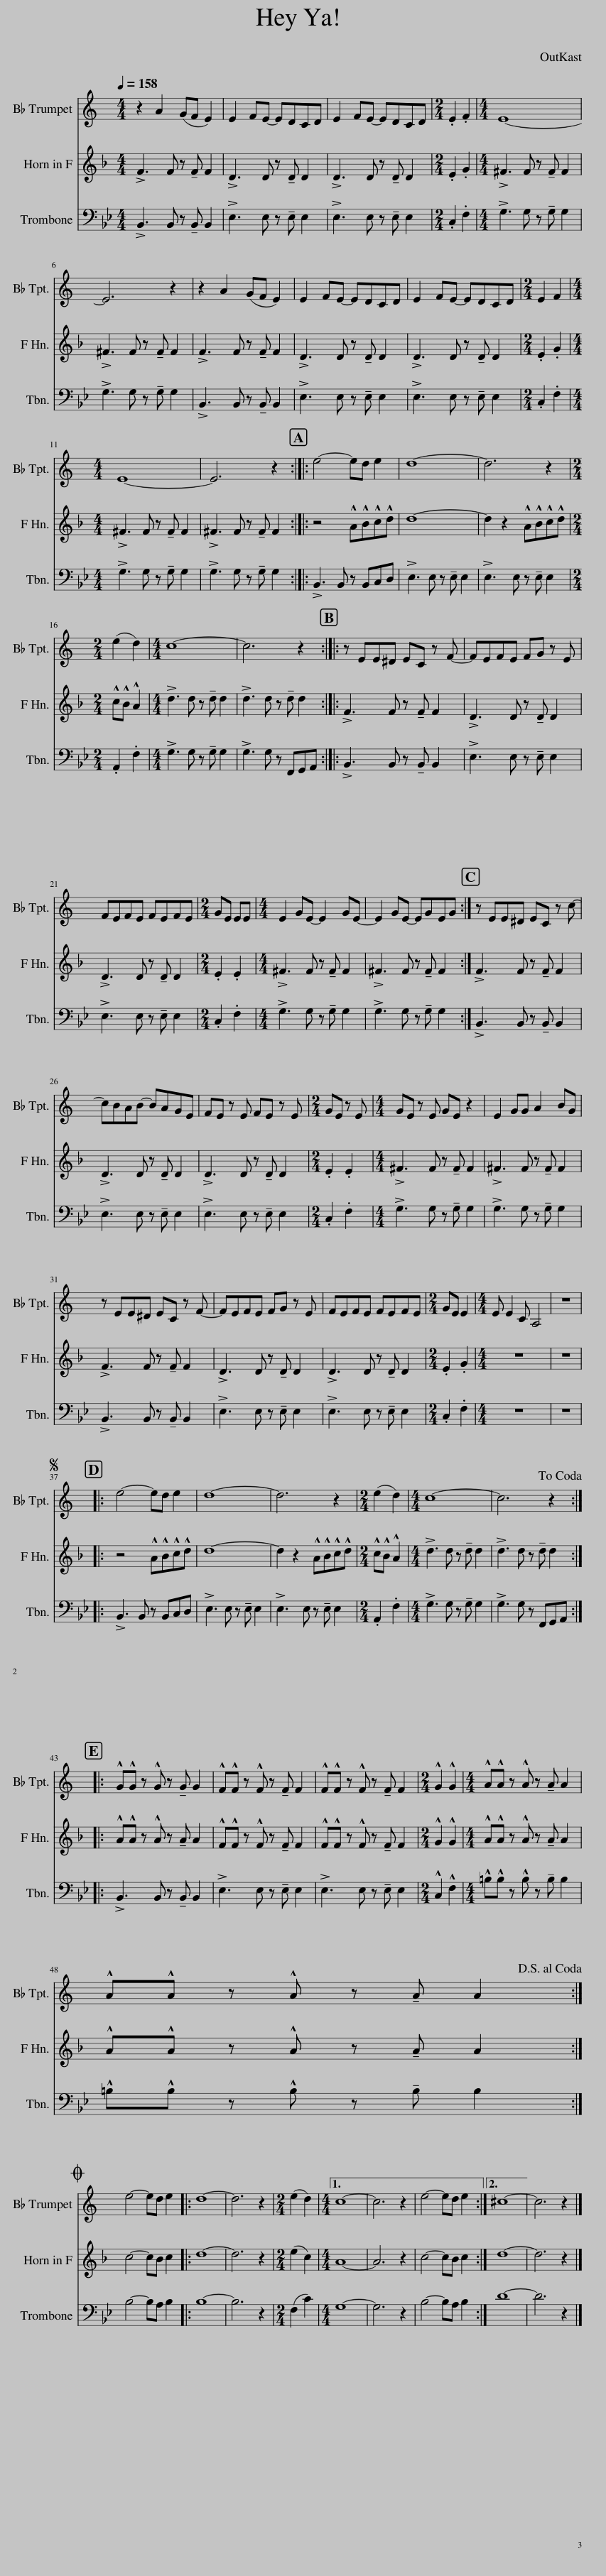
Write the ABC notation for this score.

X:1
%%score 1 2 3
L:1/8
Q:1/4=158
M:4/4
I:linebreak $
K:Bb
V:1 treble transpose=-2
V:2 treble transpose=-7
V:3 bass
V:1
[K:C] z2 A2 (GF E2) | E2 FE- EDCD | E2 FE- EDCD |[M:2/4] .E2 .F2 |[M:4/4] E8- |$ %5
 E6 z2 | z2 A2 (GF E2) | E2 FE- EDCD | E2 FE- EDCD |[M:2/4] E2 F2 |$ %10
[M:4/4] E8- | E6 z2 :: e4- ed e2 | d8- | d6 z2 |$ %15
[M:2/4] (e2 d2) |[M:4/4] c8- | c6 z2 :: z EE^D EC z F- | FEFE FG z E |$ %20
 FEFE FEFE |[M:2/4] GE EE |[M:4/4] E2 GE- E2 GE- | E2 GE- EGEG :| z EE^D EC z c- |$ %25
 cBAB- BAGE | FE z E FE z E |[M:2/4] GE z E |[M:4/4] GE z E GE z2 | E2 GG A2 BG |$ %30
 z EE^D EC z F- | FEFE FG z E | FEFE FEFE |[M:2/4] GE E2 |[M:4/4] E E2 C A,4 | %35
 z8 |:$S e4- ed e2 | d8- | d6 z2 |[M:2/4] (e2 d2) | %40
[M:4/4] c8- | c6 z2!dacoda! ::$ !^!G!^!G z !^!G z !tenuto!G G2 | !^!F!^!F z !^!F z !tenuto!F F2 | !^!F!^!F z !^!F z !tenuto!F F2 | %45
[M:2/4] !^!G2 !^!G2 |[M:4/4] !^!A!^!A z !^!A z !tenuto!A A2 |$ !^!A!^!A z !^!A z !tenuto!A A2!D.S.! :|$O e4- ed e2 |: d8- | %50
 d6 z2 |[M:2/4] (e2 d2) |1[M:4/4] c8- | c6 z2 | e4- ed e2 :|2 %55
 ^c8- || c6 z2 |] %57
V:2
[K:F] !>!F3 F z !tenuto!F F2 | !>!D3 D z !tenuto!D D2 | !>!D3 D z !tenuto!D D2 |[M:2/4] .E2 .G2 |[M:4/4] !>!^F3 F z !tenuto!F F2 |$ %5
 !>!^F3 F z !tenuto!F F2 | !>!F3 F z !tenuto!F F2 | !>!D3 D z !tenuto!D D2 | !>!D3 D z !tenuto!D D2 |[M:2/4] .E2 .G2 |$ %10
[M:4/4] !>!^F3 F z !tenuto!F F2 | !>!^F3 F z !tenuto!F F2 :: z4 !^!A!^!B!^!c!^!d | d8- | d2 z2 !^!A!^!B!^!c!^!d |$ %15
[M:2/4] !^!c!^!B !^!A2 |[M:4/4] !>!d3 d z !tenuto!d d2 | !>!d3 d z !tenuto!d d2 :: !>!F3 F z !tenuto!F F2 | !>!D3 D z !tenuto!D D2 |$ %20
 !>!D3 D z !tenuto!D D2 |[M:2/4] .E2 .E2 |[M:4/4] !>!^F3 F z !tenuto!F F2 | !>!^F3 F z !tenuto!F F2 :| !>!F3 F z !tenuto!F F2 |$ %25
 !>!D3 D z !tenuto!D D2 | !>!D3 D z !tenuto!D D2 |[M:2/4] .E2 .E2 |[M:4/4] !>!^F3 F z !tenuto!F F2 | !>!^F3 F z !tenuto!F F2 |$ %30
 !>!F3 F z !tenuto!F F2 | !>!D3 D z !tenuto!D D2 | !>!D3 D z !tenuto!D D2 |[M:2/4] .E2 .G2 |[M:4/4] z8 | %35
 z8 |:$ z4 !^!A!^!B!^!c!^!d | d8- | d2 z2 !^!A!^!B!^!c!^!d |[M:2/4] !^!c!^!B !^!A2 | %40
[M:4/4] !>!d3 d z !tenuto!d d2 | !>!d3 d z !tenuto!d d2 ::$ !^!A!^!A z !^!A z !tenuto!A A2 | !^!F!^!F z !^!F z !tenuto!F F2 | !^!F!^!F z !^!F z !tenuto!F F2 | %45
[M:2/4] !^!G2 !^!G2 |[M:4/4] !^!A!^!A z !^!A z !tenuto!A A2 |$ !^!A!^!A z !^!A z !tenuto!A A2 :|$ c4- cB c2 |: d8- | %50
 d6 z2 |[M:2/4] (e2 c2) |1[M:4/4] A8- | A6 z2 | c4- cB c2 :|2 %55
 d8- || d6 z2 |] %57
V:3
 !>!B,,3 B,, z !tenuto!B,, B,,2 | !>!E,3 E, z !tenuto!E, E,2 | !>!E,3 E, z !tenuto!E, E,2 |[M:2/4] .C,2 .F,2 |[M:4/4] !>!G,3 G, z !tenuto!G, G,2 |$ %5
 !>!G,3 G, z !tenuto!G, G,2 | !>!B,,3 B,, z !tenuto!B,, B,,2 | !>!E,3 E, z !tenuto!E, E,2 | !>!E,3 E, z !tenuto!E, E,2 |[M:2/4] .C,2 .F,2 |$ %10
[M:4/4] !>!G,3 G, z !tenuto!G, G,2 | !>!G,3 G, z !tenuto!G, G,2 :: !>!B,,3 B,, z B,,C,D, | !>!E,3 E, z !tenuto!E, E,2 | !>!E,3 E, z !tenuto!E, E,2 |$ %15
[M:2/4] .A,,2 .F,2 |[M:4/4] !>!G,3 G, z !tenuto!G, G,2 | !>!G,3 G, z F,,G,,A,, :: !>!B,,3 B,, z !tenuto!B,, B,,2 | !>!E,3 E, z !tenuto!E, E,2 |$ %20
 !>!E,3 E, z !tenuto!E, E,2 |[M:2/4] .C,2 .F,2 |[M:4/4] !>!G,3 G, z !tenuto!G, G,2 | !>!G,3 G, z !tenuto!G, G,2 :| !>!B,,3 B,, z !tenuto!B,, B,,2 |$ %25
 !>!E,3 E, z !tenuto!E, E,2 | !>!E,3 E, z !tenuto!E, E,2 |[M:2/4] .C,2 .F,2 |[M:4/4] !>!G,3 G, z !tenuto!G, G,2 | !>!G,3 G, z !tenuto!G, G,2 |$ %30
 !>!B,,3 B,, z !tenuto!B,, B,,2 | !>!E,3 E, z !tenuto!E, E,2 | !>!E,3 E, z !tenuto!E, E,2 |[M:2/4] .C,2 .F,2 |[M:4/4] z8 | %35
 z8 |:$ !>!B,,3 B,, z B,,C,D, | !>!E,3 E, z !tenuto!E, E,2 | !>!E,3 E, z !tenuto!E, E,2 |[M:2/4] .A,,2 .F,2 | %40
[M:4/4] !>!G,3 G, z !tenuto!G, G,2 | !>!G,3 G, z F,,G,,A,, ::$ !>!B,,3 B,, z !tenuto!B,, B,,2 | !>!E,3 E, z !tenuto!E, E,2 | !>!E,3 E, z !tenuto!E, E,2 | %45
[M:2/4] !^!C,2 !^!F,2 |[M:4/4] !^!=B,!^!B, z !^!B, z !tenuto!B, B,2 |$ !^!=B,!^!B, z !^!B, z !tenuto!B, B,2 :|$ B,4- B,A, B,2 |: B,8- | %50
 B,6 z2 |[M:2/4] (F,2 C2) |1[M:4/4] G,8- | G,6 z2 | B,4- B,A, B,2 :|2 %55
 D8- || D6 z2 |] %57
